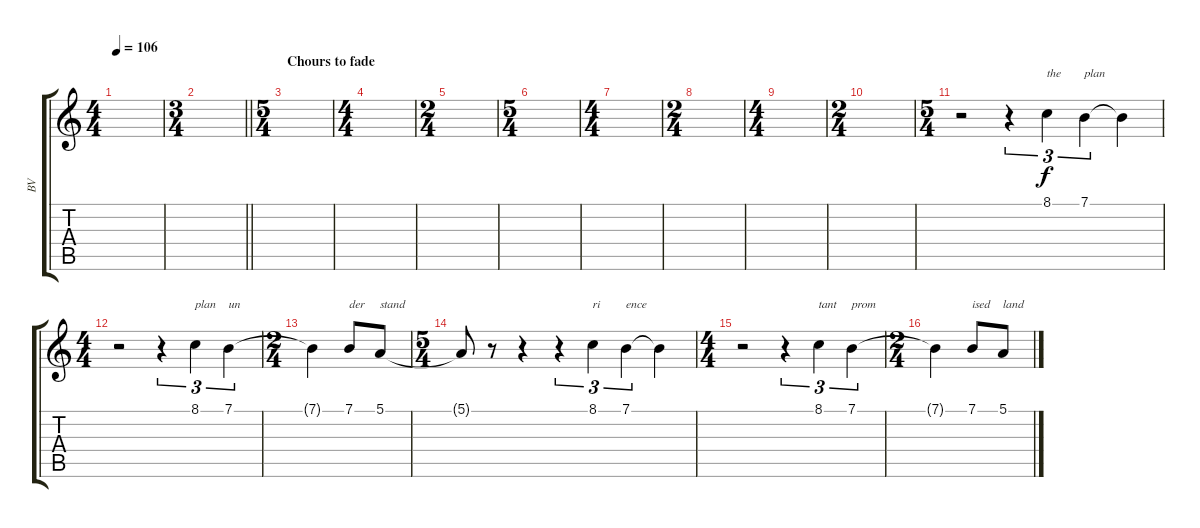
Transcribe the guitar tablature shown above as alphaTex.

\track ("BV" "BV") {instrument brightacousticpiano}
\staff {score tabs}
\tuning (E4 B3 G3 D3 A2 E2) {hide}
\ts (4 4)
\tempo 106
\clef g2
\ks c
|
\ts (3 4)
\barLineRight lightlight
|
\ts (5 4)
\section ("" "Chours to fade")
|
\ts (4 4)
|
\ts (2 4)
|
\ts (5 4)
|
\ts (4 4)
|
\ts (2 4)
|
\ts (4 4)
|
\ts (2 4)
|
\ts (5 4)
r.2 r.4{tu (3 2)} 8.1.4{tu (3 2) txt "the"} 7.1.4{tu (3 2) txt "plan"} 7.1{t}.4 |
\ts (4 4)
r.2 r.4{tu (3 2)} 8.1.4{tu (3 2) txt "plan"} 7.1.4{tu (3 2) txt "un"} |
\ts (2 4)
7.1{t}.4 7.1.8{txt "der"} 5.1.8{txt "stand"} |
\ts (5 4)
5.1{t}.8 r.8 r.4 r.4{tu (3 2)} 8.1.4{tu (3 2) txt "ri"} 7.1.4{tu (3 2) txt "ence"} 7.1{t}.4 |
\ts (4 4)
r.2 r.4{tu (3 2)} 8.1.4{tu (3 2) txt "tant"} 7.1.4{tu (3 2) txt "prom"} |
\ts (2 4)
7.1{t}.4 7.1.8{txt "ised"} 5.1.8{txt "land"}
